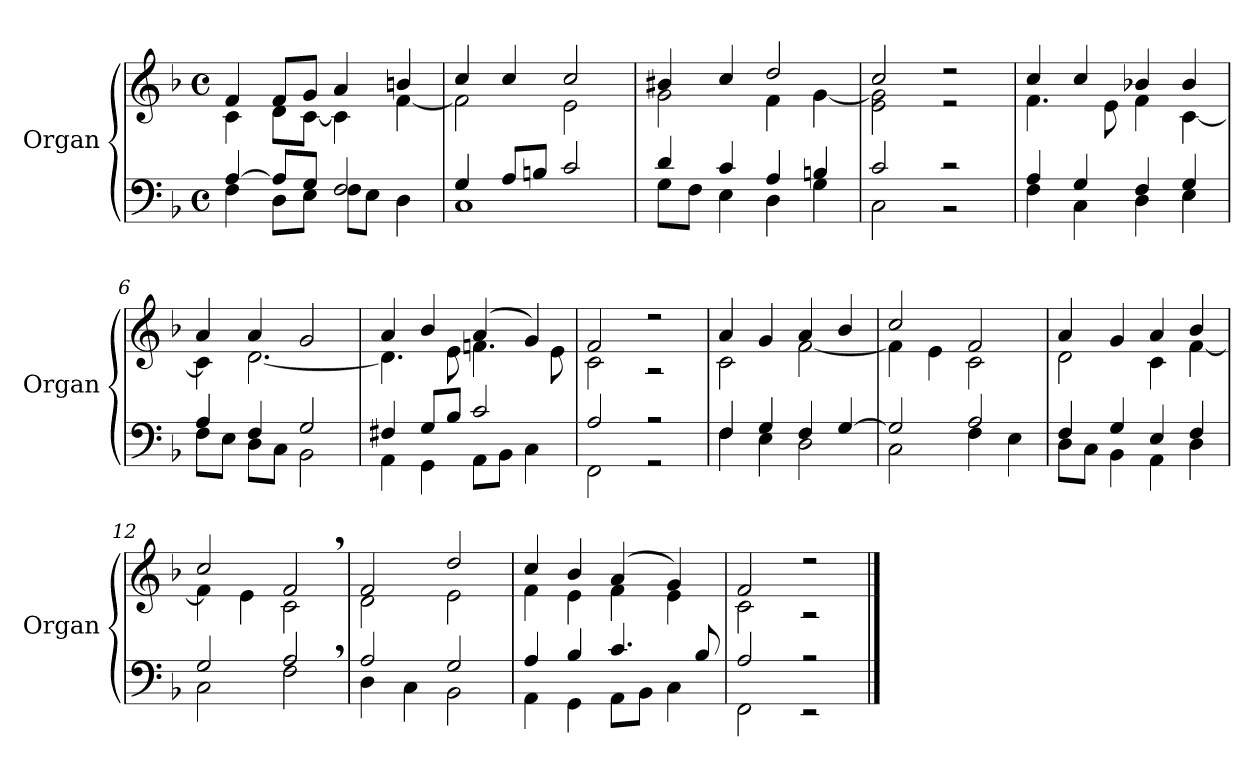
**kern	**kern
*part1	*part1
*staff2	*staff1
*I"Organ	*
*I'Organ	*
*clefF4	*clefG2
*k[b-]	*k[b-]
*M4/4	*M4/4
*met(c)	*met(c)
=1	=1
*^	*^
[>4A/	4F\	4f/	4c\
8A/L]	8D\L	8f/L	8d\L
8G/J	8E\J	8g/J	[<8c\J
2F/	8F\L	4a/	4c\]
.	8E\J	.	.
.	4D\	4bn/	[<4f\
=2	=2	=2	=2
4G/	1C	4cc/	2f\]
8A/L	.	4cc/	.
8Bn/J	.	.	.
2c/	.	2cc/	2e\
=3	=3	=3	=3
4d/	8G\L	4b#X/	2g\
.	8F\J	.	.
4c/	4E\	4cc/	.
4A/	4D\	2dd/	4f\
4Bn/	4G\	.	[<4g\
=4	=4	=4	=4
2c/	2C\	2cc/	2e\ 2g\]
2r	2r	2r	2r
=5	=5	=5	=5
4A/	4F\	4cc/	4.f\
4G/	4C\	4cc/	.
.	.	.	8e\
4F/	4D\	4b-X/	4f\
4G/	4E\	4b-/	[<4c\
=6	=6	=6	=6
4A/	8F\L	4a/	4c\]
.	8E\J	.	.
4F/	8D\L	4a/	[<2.d\
.	8C\J	.	.
2G/	2BB-\	2g/	.
=7	=7	=7	=7
4F#X/	4AA\	4a/	4.d\]
8G/L	4GG\	4b-/	.
8B-/J	.	.	8e\
2c/	8AA\L	(>4a/	4.fn\
.	8BB-\J	.	.
.	4C\	4g/)	.
.	.	.	8e\
=8	=8	=8	=8
2A/	2FF\	2f/	2c\
2r	2r	2r	2r
=9	=9	=9	=9
4F/	4F\	4a/	2c\
4G/	4E\	4g/	.
4F/	2D\	4a/	[<2f\
[>4G/	.	4b-/	.
=10	=10	=10	=10
2G/]	2C\	2cc/	4f\]
.	.	.	4e\
2A/	4F\	2f/	2c\
.	4E\	.	.
=11	=11	=11	=11
4F/	8D\L	4a/	2d\
.	8C\J	.	.
4G/	4BB-\	4g/	.
4E/	4AA\	4a/	4c\
4F/	4D\	4b-/	[<4f\
=12	=12	=12	=12
2G/	2C\	2cc/	4f\]
.	.	.	4e\
2A,/	2F\	2f,/	2c\
=13	=13	=13	=13
2A/	4D\	2f/	2d\
.	4C\	.	.
2G/	2BB-\	2dd/	2e\
=14	=14	=14	=14
4A/	4AA\	4cc/	4f\
4B-/	4GG\	4b-/	4e\
4.c/	8AA\L	(>4a/	4f\
.	8BB-\J	.	.
.	4C\	4g/)	4e\
8B-/	.	.	.
=15	=15	=15	=15
2A/	2FF\	2f/	2c\
2r	2r	2r	2r
*v	*v	*	*
*	*v	*v
==	==
*-	*-
